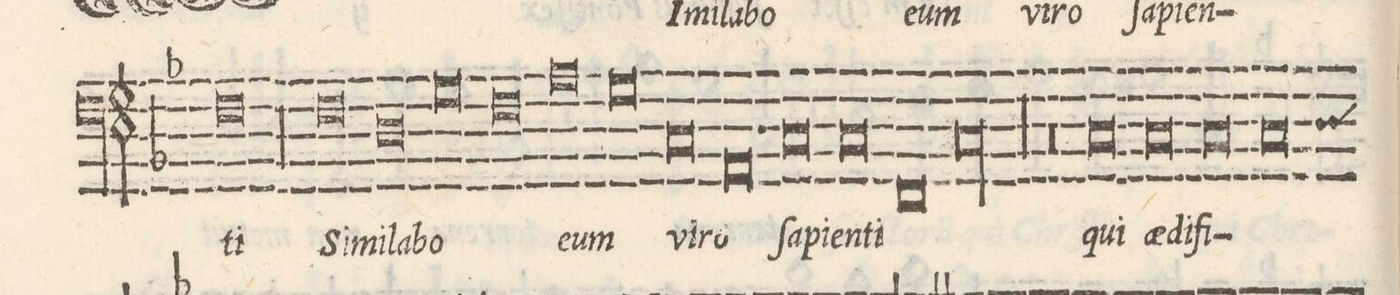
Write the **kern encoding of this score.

**kern	**text
*I"BASSVS	*
*clefF4	*
*k[b-]	*
*met(C)	*
*M2/1	*
0F	ti
=21-	=21-
00r	.
=22-	=22-
=23-	=23-
0F	Si-
=24-	=24-
0D	-mi-
=25-	=25-
0G	-la-
=26-	=26-
0F	-bo
=27-	=27-
0A	e-
=28-	=28-
0G	-um
=29-	=29-
0C	vi-
=30-	=30-
0AA	-ro
=31-	=31-
0C	ſa-
=32-	=32-
0C	-pi-
=33-	=33-
0FF	-en-
=34-	=34-
00C\	-ti
=35-	=35-
=36-	=36-
00r	.
=37-	=37-
=38-	=38-
0r	.
=39-	=39-
0C	qui
=40-	=40-
0C	ae-
=41-	=41-
0C	-di-
=42-	=42-
0C	fi-
*custos:D	*
=43-	=43-
*-	*-
